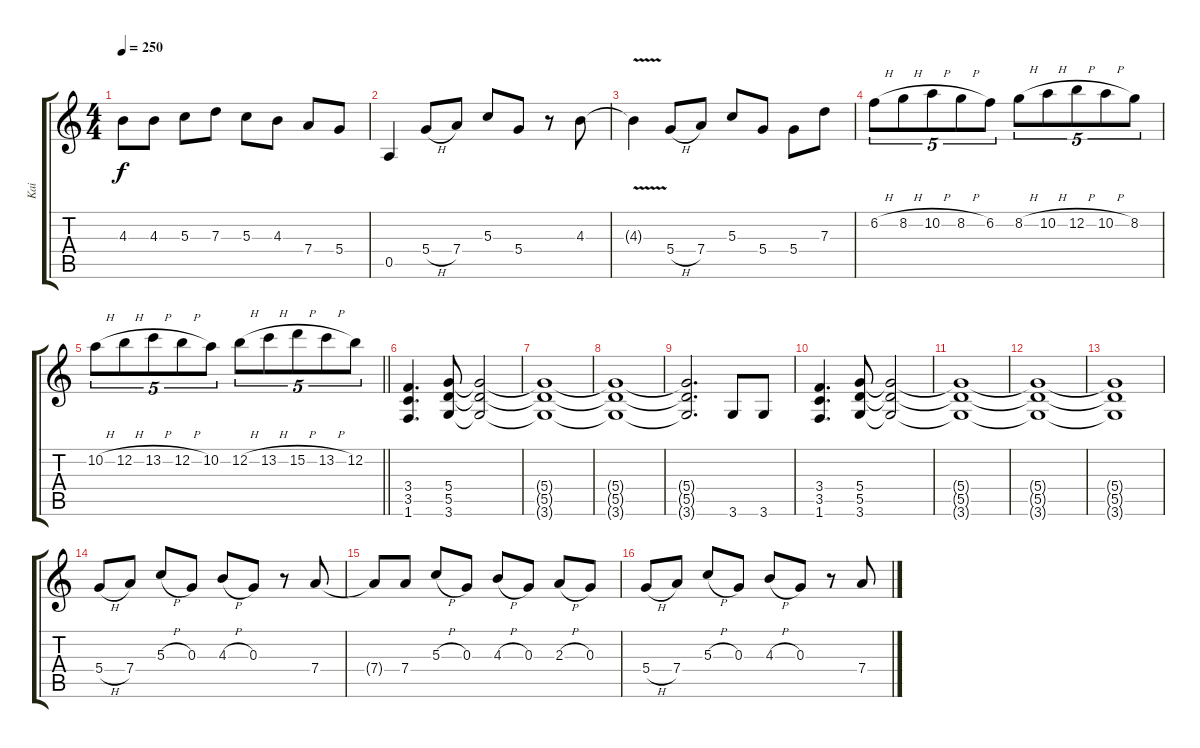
\track ("Kai" "Kai") {instrument distortionguitar}
\staff {score tabs}
\tuning (E4 B3 G3 D3 A2 E2) {hide}
\ts (4 4)
\tempo 250
\clef g2
\ks c
4.3{t}.8{dy f} 4.3.8 5.3.8 7.3.8 5.3.8 4.3.8 7.4.8 5.4.8 |
0.5.4 5.4{h}.8 7.4.8 5.3.8 5.4.8 r.8 4.3.8 |
4.3{v t}.4 5.4{h}.8 7.4.8 5.3.8 5.4.8 5.4.8 7.3.8 |
6.2{h}.8{tu (5 4)} 8.2{h}.8{tu (5 4)} 10.2{h}.8{tu (5 4) beam merge} 8.2{h}.8{tu (5 4)} 6.2.8{tu (5 4)} 8.2{h}.8{tu (5 4)} 10.2{h}.8{tu (5 4)} 12.2{h}.8{tu (5 4) beam merge} 10.2{h}.8{tu (5 4)} 8.2.8{tu (5 4)} |
\barLineRight lightlight
10.2{h}.8{tu (5 4)} 12.2{h}.8{tu (5 4)} 13.2{h}.8{tu (5 4) beam merge} 12.2{h}.8{tu (5 4)} 10.2.8{tu (5 4)} 12.2{h}.8{tu (5 4)} 13.2{h}.8{tu (5 4)} 15.2{h}.8{tu (5 4) beam merge} 13.2{h}.8{tu (5 4)} 12.2.8{tu (5 4)} |
(3.4 3.5 1.6).4{d} (5.4 5.5 3.6).8 (5.4{t} 5.5{t} 3.6{t}).2 |
(5.4{t} 5.5{t} 3.6{t}).1 |
(5.4{t} 5.5{t} 3.6{t}).1 |
(5.4{t} 5.5{t} 3.6{t}).2{d} 3.6.8 3.6.8 |
(3.4 3.5 1.6).4{d} (5.4 5.5 3.6).8 (5.4{t} 5.5{t} 3.6{t}).2 |
(5.4{t} 5.5{t} 3.6{t}).1 |
(5.4{t} 5.5{t} 3.6{t}).1 |
(5.4{t} 5.5{t} 3.6{t}).1 |
5.4{h}.8 7.4.8 5.3{h}.8 0.3.8 4.3{h}.8 0.3.8 r.8 7.4.8 |
7.4{t}.8 7.4.8 5.3{h}.8 0.3.8 4.3{h}.8 0.3.8 2.3{h}.8 0.3.8 |
5.4{h}.8 7.4.8 5.3{h}.8 0.3.8 4.3{h}.8 0.3.8 r.8 7.4.8
